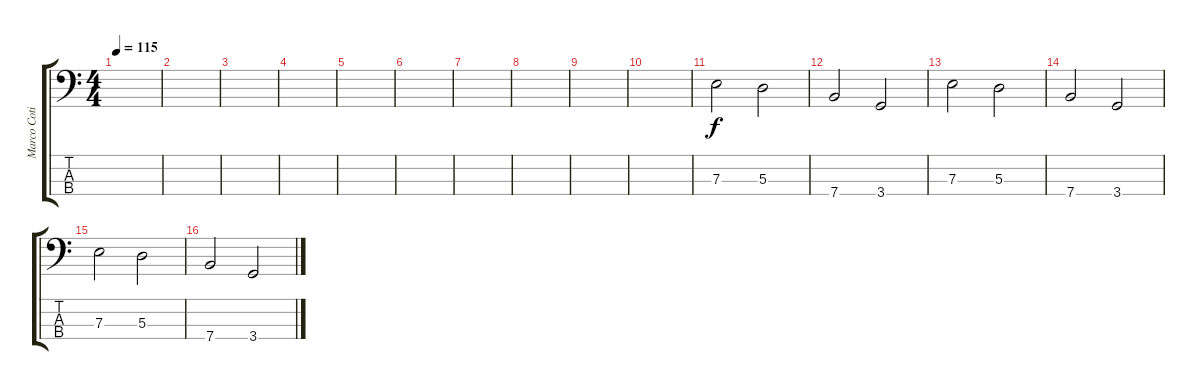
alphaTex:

\track ("Marco Coti Zelati" "Marco Coti") {instrument electricbassfinger}
\staff {score tabs}
\tuning (G2 D2 A1 E1) {hide}
\ts (4 4)
\tempo 115
\clef f4
\ks c
|
|
|
|
|
|
|
|
|
|
7.3.2 5.3.2 |
7.4.2 3.4.2 |
7.3.2 5.3.2 |
7.4.2 3.4.2 |
7.3.2 5.3.2 |
7.4.2 3.4.2
